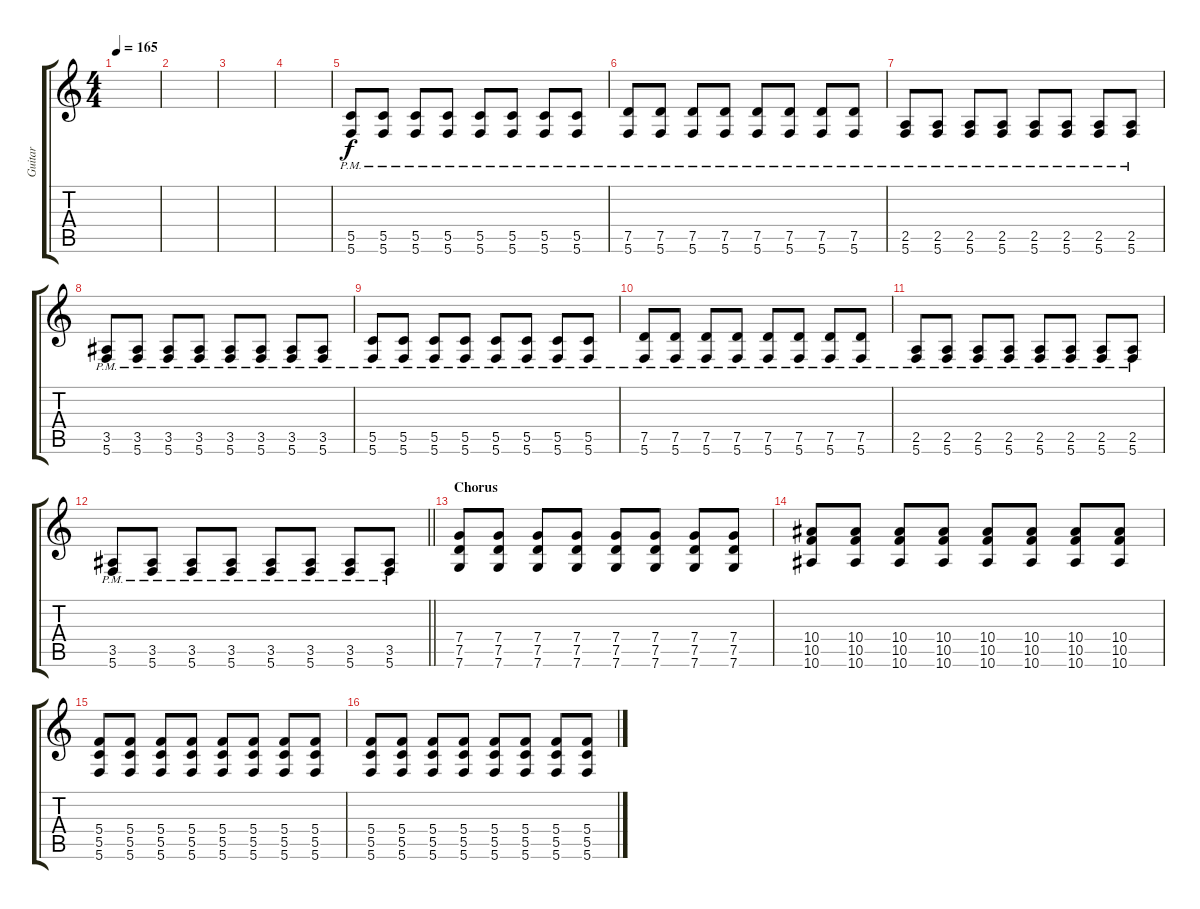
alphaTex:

\track ("Guitar" "Guitar") {instrument distortionguitar}
\staff {score tabs}
\tuning (D4 A3 F3 C3 G2 C2) {hide}
\ts (4 4)
\tempo 165
\clef g2
\ks c
|
|
|
|
(5.5{pm} 5.6{pm}).8 (5.5{pm} 5.6{pm}).8 (5.5{pm} 5.6{pm}).8 (5.5{pm} 5.6{pm}).8 (5.5{pm} 5.6{pm}).8 (5.5{pm} 5.6{pm}).8 (5.5{pm} 5.6{pm}).8 (5.5{pm} 5.6{pm}).8 |
(7.5{pm} 5.6{pm}).8 (7.5{pm} 5.6{pm}).8 (7.5{pm} 5.6{pm}).8 (7.5{pm} 5.6{pm}).8 (7.5{pm} 5.6{pm}).8 (7.5{pm} 5.6{pm}).8 (7.5{pm} 5.6{pm}).8 (7.5{pm} 5.6{pm}).8 |
(2.5{pm} 5.6{pm}).8 (2.5{pm} 5.6{pm}).8 (2.5{pm} 5.6{pm}).8 (2.5{pm} 5.6{pm}).8 (2.5{pm} 5.6{pm}).8 (2.5{pm} 5.6{pm}).8 (2.5{pm} 5.6{pm}).8 (2.5{pm} 5.6{pm}).8 |
(3.5{pm} 5.6{pm}).8 (3.5{pm} 5.6{pm}).8 (3.5{pm} 5.6{pm}).8 (3.5{pm} 5.6{pm}).8 (3.5{pm} 5.6{pm}).8 (3.5{pm} 5.6{pm}).8 (3.5{pm} 5.6{pm}).8 (3.5{pm} 5.6{pm}).8 |
(5.5{pm} 5.6{pm}).8 (5.5{pm} 5.6{pm}).8 (5.5{pm} 5.6{pm}).8 (5.5{pm} 5.6{pm}).8 (5.5{pm} 5.6{pm}).8 (5.5{pm} 5.6{pm}).8 (5.5{pm} 5.6{pm}).8 (5.5{pm} 5.6{pm}).8 |
(7.5{pm} 5.6{pm}).8 (7.5{pm} 5.6{pm}).8 (7.5{pm} 5.6{pm}).8 (7.5{pm} 5.6{pm}).8 (7.5{pm} 5.6{pm}).8 (7.5{pm} 5.6{pm}).8 (7.5{pm} 5.6{pm}).8 (7.5{pm} 5.6{pm}).8 |
(2.5{pm} 5.6{pm}).8 (2.5{pm} 5.6{pm}).8 (2.5{pm} 5.6{pm}).8 (2.5{pm} 5.6{pm}).8 (2.5{pm} 5.6{pm}).8 (2.5{pm} 5.6{pm}).8 (2.5{pm} 5.6{pm}).8 (2.5{pm} 5.6{pm}).8 |
\barLineRight lightlight
(3.5{pm} 5.6{pm}).8 (3.5{pm} 5.6{pm}).8 (3.5{pm} 5.6{pm}).8 (3.5{pm} 5.6{pm}).8 (3.5{pm} 5.6{pm}).8 (3.5{pm} 5.6{pm}).8 (3.5{pm} 5.6{pm}).8 (3.5{pm} 5.6{pm}).8 |
\section ("" "Chorus")
(7.4 7.5 7.6).8 (7.4 7.5 7.6).8 (7.4 7.5 7.6).8 (7.4 7.5 7.6).8 (7.4 7.5 7.6).8 (7.4 7.5 7.6).8 (7.4 7.5 7.6).8 (7.4 7.5 7.6).8 |
(10.4 10.5 10.6).8 (10.4 10.5 10.6).8 (10.4 10.5 10.6).8 (10.4 10.5 10.6).8 (10.4 10.5 10.6).8 (10.4 10.5 10.6).8 (10.4 10.5 10.6).8 (10.4 10.5 10.6).8 |
(5.4 5.5 5.6).8 (5.4 5.5 5.6).8 (5.4 5.5 5.6).8 (5.4 5.5 5.6).8 (5.4 5.5 5.6).8 (5.4 5.5 5.6).8 (5.4 5.5 5.6).8 (5.4 5.5 5.6).8 |
(5.4 5.5 5.6).8 (5.4 5.5 5.6).8 (5.4 5.5 5.6).8 (5.4 5.5 5.6).8 (5.4 5.5 5.6).8 (5.4 5.5 5.6).8 (5.4 5.5 5.6).8 (5.4 5.5 5.6).8
